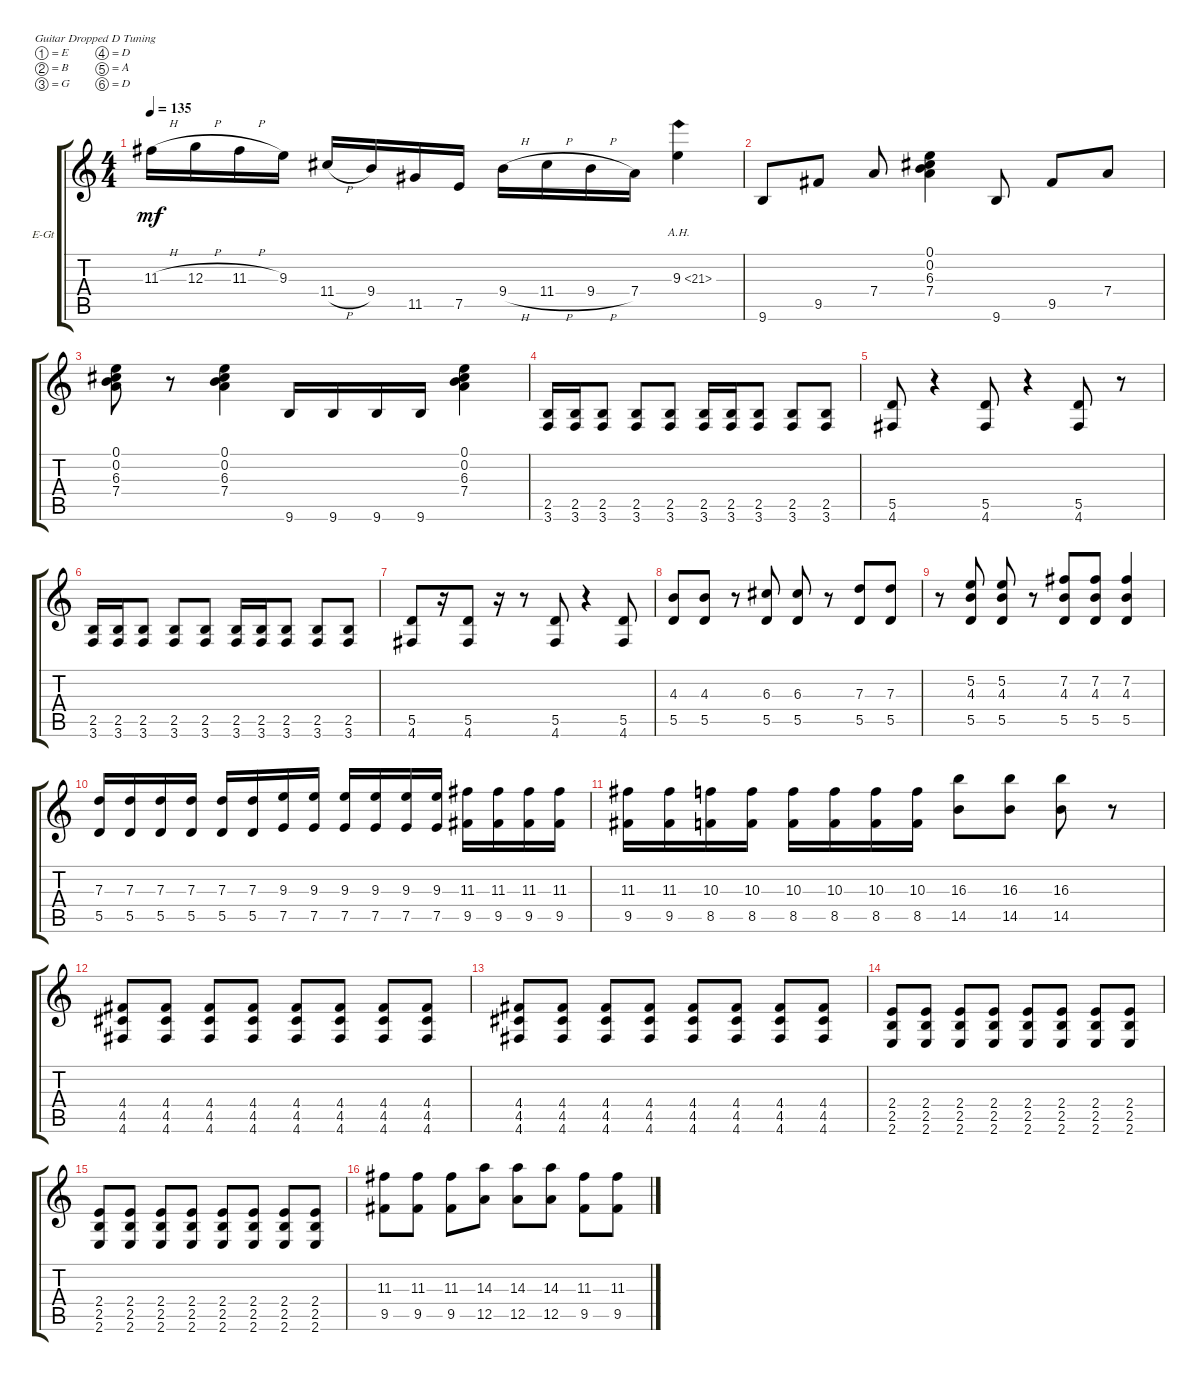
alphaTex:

\defaultSystemsLayout 4
\bracketExtendMode groupsimilarinstruments
\firstSystemTrackNameOrientation horizontal
\otherSystemsTrackNameOrientation horizontal
\track ("Electric Guitar" "E-Gt") {instrument electricguitarclean}
\staff {score tabs}
\tuning (E4 B3 G3 D3 A2 D2)
\ts (4 4)
\tempo 135
\clef g2
\ks c
11.3{h}.16{dy mf} 12.3{h}.16 11.3{h}.16 9.3.16 11.4{h}.16 9.4.16 11.5.16 7.5.16 9.4{h}.16 11.4{h}.16 9.4{h}.16 7.4.16 9.3{ah 12}.4 |
9.6.8 9.5.8 7.4.8 (6.3 0.2 0.1 7.4).4 9.6.8 9.5.8 7.4.8 |
(6.3 0.2 0.1 7.4).8 r.8 (0.1 0.2 6.3 7.4).4 9.6.16 9.6.16 9.6.16 9.6.16 (7.4 6.3 0.2 0.1).4 |
(3.6 2.5).16 (2.5 3.6).16 (2.5 3.6).8 (2.5 3.6).8 (3.6 2.5).8 (3.6 2.5).16 (2.5 3.6).16 (2.5 3.6).8 (2.5 3.6).8 (3.6 2.5).8 |
(4.6 5.5).8 r.4 (5.5 4.6).8 r.4 (4.6 5.5).8 r.8 |
(3.6 2.5).16 (2.5 3.6).16 (2.5 3.6).8 (2.5 3.6).8 (3.6 2.5).8 (3.6 2.5).16 (2.5 3.6).16 (2.5 3.6).8 (2.5 3.6).8 (3.6 2.5).8 |
(4.6 5.5).8 r.16 (5.5 4.6).8 r.16 r.8 (5.5 4.6).8 r.4 (5.5 4.6).8 |
(5.5 4.3).8 (5.5 4.3).8 r.8 (5.5 6.3).8 (5.5 6.3).8 r.8 (5.5 7.3).8 (5.5 7.3).8 |
r.8 (5.5 5.2 4.3).8 (5.5 5.2 4.3).8 r.8 (4.3 7.2 5.5).8 (4.3 7.2 5.5).8 (4.3 7.2 5.5).4 |
(5.5 7.3).16 (5.5 7.3).16 (5.5 7.3).16 (5.5 7.3).16 (5.5 7.3).16 (5.5 7.3).16 (7.5 9.3).16 (7.5 9.3).16 (7.5 9.3).16 (7.5 9.3).16 (7.5 9.3).16 (7.5 9.3).16 (9.5 11.3).16 (9.5 11.3).16 (9.5 11.3).16 (9.5 11.3).16 |
(9.5 11.3).16 (9.5 11.3).16 (8.5 10.3).16 (8.5 10.3).16 (8.5 10.3).16 (8.5 10.3).16 (8.5 10.3).16 (8.5 10.3).16 (14.5 16.3).8 (14.5 16.3).8 (14.5 16.3).8 r.8 |
(4.6 4.5 4.4).8 (4.6 4.5 4.4).8 (4.6 4.5 4.4).8 (4.6 4.5 4.4).8 (4.6 4.5 4.4).8 (4.6 4.5 4.4).8 (4.6 4.5 4.4).8 (4.6 4.5 4.4).8 |
(4.6 4.5 4.4).8 (4.6 4.5 4.4).8 (4.6 4.5 4.4).8 (4.6 4.5 4.4).8 (4.6 4.5 4.4).8 (4.6 4.5 4.4).8 (4.6 4.5 4.4).8 (4.6 4.5 4.4).8 |
(2.6 2.5 2.4).8 (2.6 2.5 2.4).8 (2.6 2.5 2.4).8 (2.6 2.5 2.4).8 (2.6 2.5 2.4).8 (2.6 2.5 2.4).8 (2.6 2.5 2.4).8 (2.6 2.5 2.4).8 |
(2.6 2.5 2.4).8 (2.6 2.5 2.4).8 (2.6 2.5 2.4).8 (2.6 2.5 2.4).8 (2.6 2.5 2.4).8 (2.6 2.5 2.4).8 (2.6 2.5 2.4).8 (2.6 2.5 2.4).8 |
(9.5 11.3).8 (9.5 11.3).8 (9.5 11.3).8 (12.5 14.3).8 (12.5 14.3).8 (12.5 14.3).8 (9.5 11.3).8 (9.5 11.3).8
